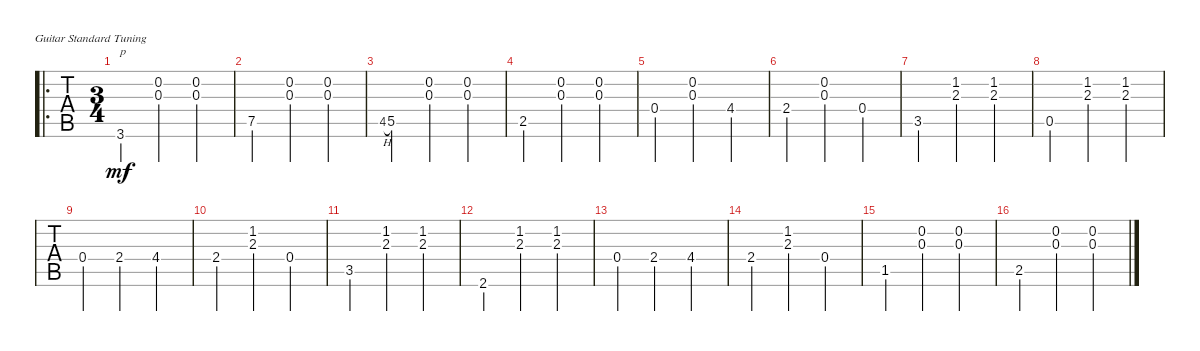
\bracketExtendMode groupsimilarinstruments
\singleTrackTrackNamePolicy hidden
\multiTrackTrackNamePolicy hidden
\firstSystemTrackNameOrientation horizontal
\otherSystemsTrackNameOrientation horizontal
\track ("Guitar Standard" "Guitar Sta") {instrument acousticguitarnylon}
\staff {tabs}
\tuning (E4 B3 G3 D3 A2 E2)
\ro
\ts (3 4)
\tempo (90 hide)
\clef g2
\ks d
3.6{ac}.4{txt "p" dy mf} (0.2 0.3).4 (0.2 0.3).4 |
7.5{ac}.4 (0.2 0.3).4 (0.2 0.3).4 |
4.5{h}.8{gr} 5.5{ac}.4 (0.2 0.3).4 (0.2 0.3).4 |
2.5{ac}.4 (0.2 0.3).4 (0.2 0.3).4 |
0.4.4 (0.2 0.3).4 4.4.4 |
2.4.4 (0.2 0.3).4 0.4.4 |
3.5.4 (1.2 2.3).4 (1.2 2.3).4 |
0.5.4 (2.3 1.2).4 (1.2 2.3).4 |
0.4.4 2.4.4 4.4.4 |
2.4.4 (1.2 2.3).4 0.4.4 |
3.5.4 (1.2 2.3).4 (1.2 2.3).4 |
2.6.4 (1.2 2.3).4 (1.2 2.3).4 |
0.4.4 2.4.4 4.4.4 |
2.4.4 (1.2 2.3).4 0.4.4 |
1.5.4 (0.2 0.3).4 (0.2 0.3).4 |
2.5.4 (0.2 0.3).4 (0.2 0.3).4
